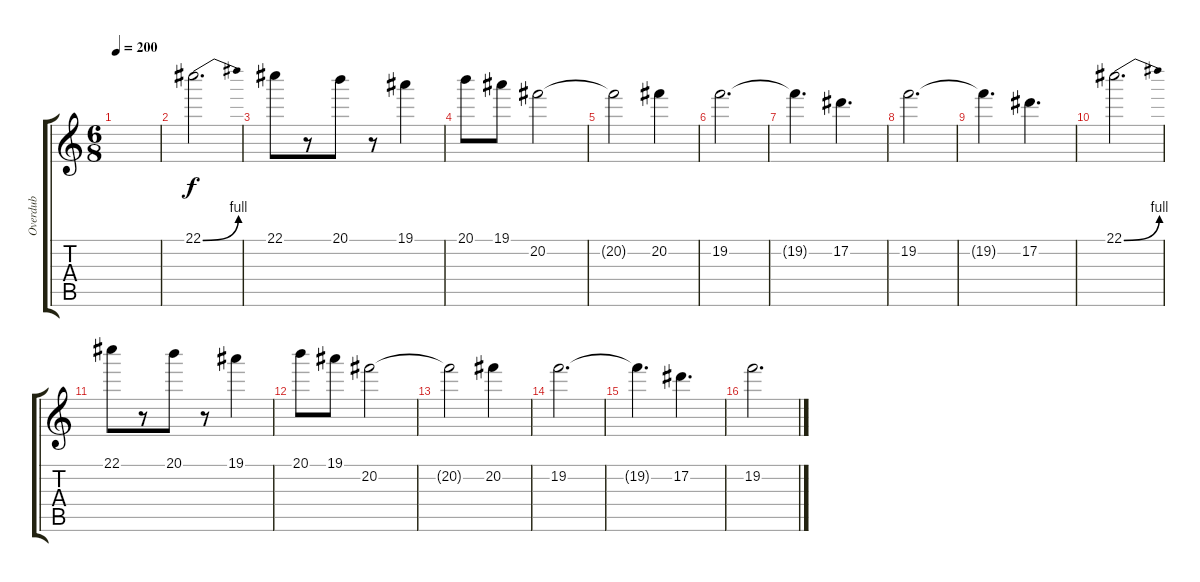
\track ("Overdub" "Overdub") {instrument overdrivenguitar}
\staff {score tabs}
\tuning (Eb4 Bb3 Gb3 Db3 Ab2 Eb2) {hide}
\ts (6 8)
\tempo 200
\clef g2
\ks c
|
22.1{be (bend 0 0 60 4)}.2{d volume 10 balance 0} |
22.1.8 r.8 20.1.8 r.8 19.1.4 |
20.1.8 19.1.8 20.2.2 |
20.2{t}.2 20.2.4 |
19.2.2{d} |
19.2{t}.4{d} 17.2.4{d} |
19.2.2{d} |
19.2{t}.4{d} 17.2.4{d} |
22.1{be (bend 0 0 60 4)}.2{d} |
22.1.8 r.8 20.1.8 r.8 19.1.4 |
20.1.8 19.1.8 20.2.2 |
20.2{t}.2 20.2.4 |
19.2.2{d} |
19.2{t}.4{d} 17.2.4{d} |
19.2.2{d}
